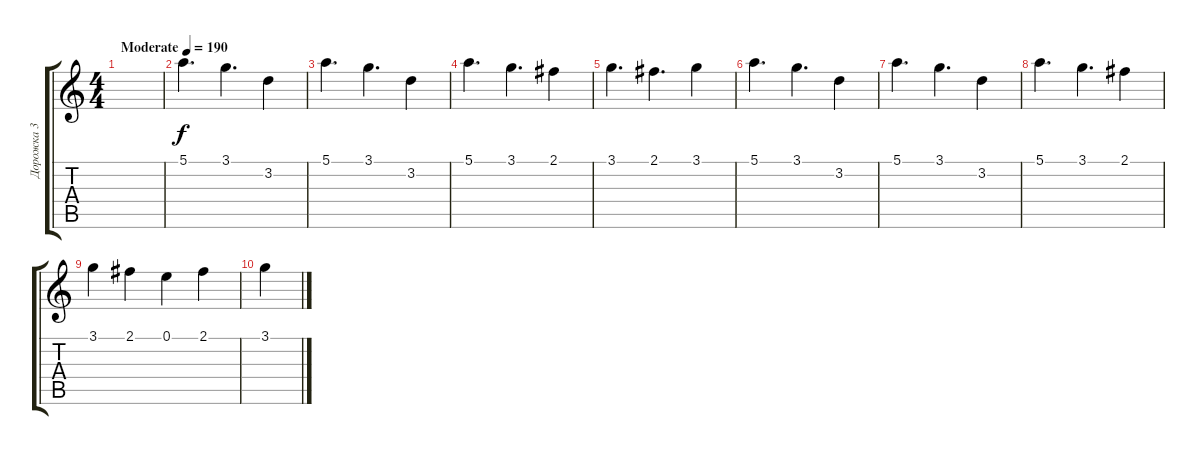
\track ("Дорожка 3" "Дорожка 3") {instrument distortionguitar}
\staff {score tabs}
\tuning (E4 B3 G3 D3 A2 E2) {hide}
\ts (4 4)
\tempo (190 "Moderate")
\clef g2
\ks c
|
5.1.4{d} 3.1.4{d} 3.2.4 |
5.1.4{d} 3.1.4{d} 3.2.4 |
5.1.4{d} 3.1.4{d} 2.1.4 |
3.1.4{d} 2.1.4{d} 3.1.4 |
5.1.4{d} 3.1.4{d} 3.2.4 |
5.1.4{d} 3.1.4{d} 3.2.4 |
5.1.4{d} 3.1.4{d} 2.1.4 |
3.1.4 2.1.4 0.1.4 2.1.4 |
3.1.4
